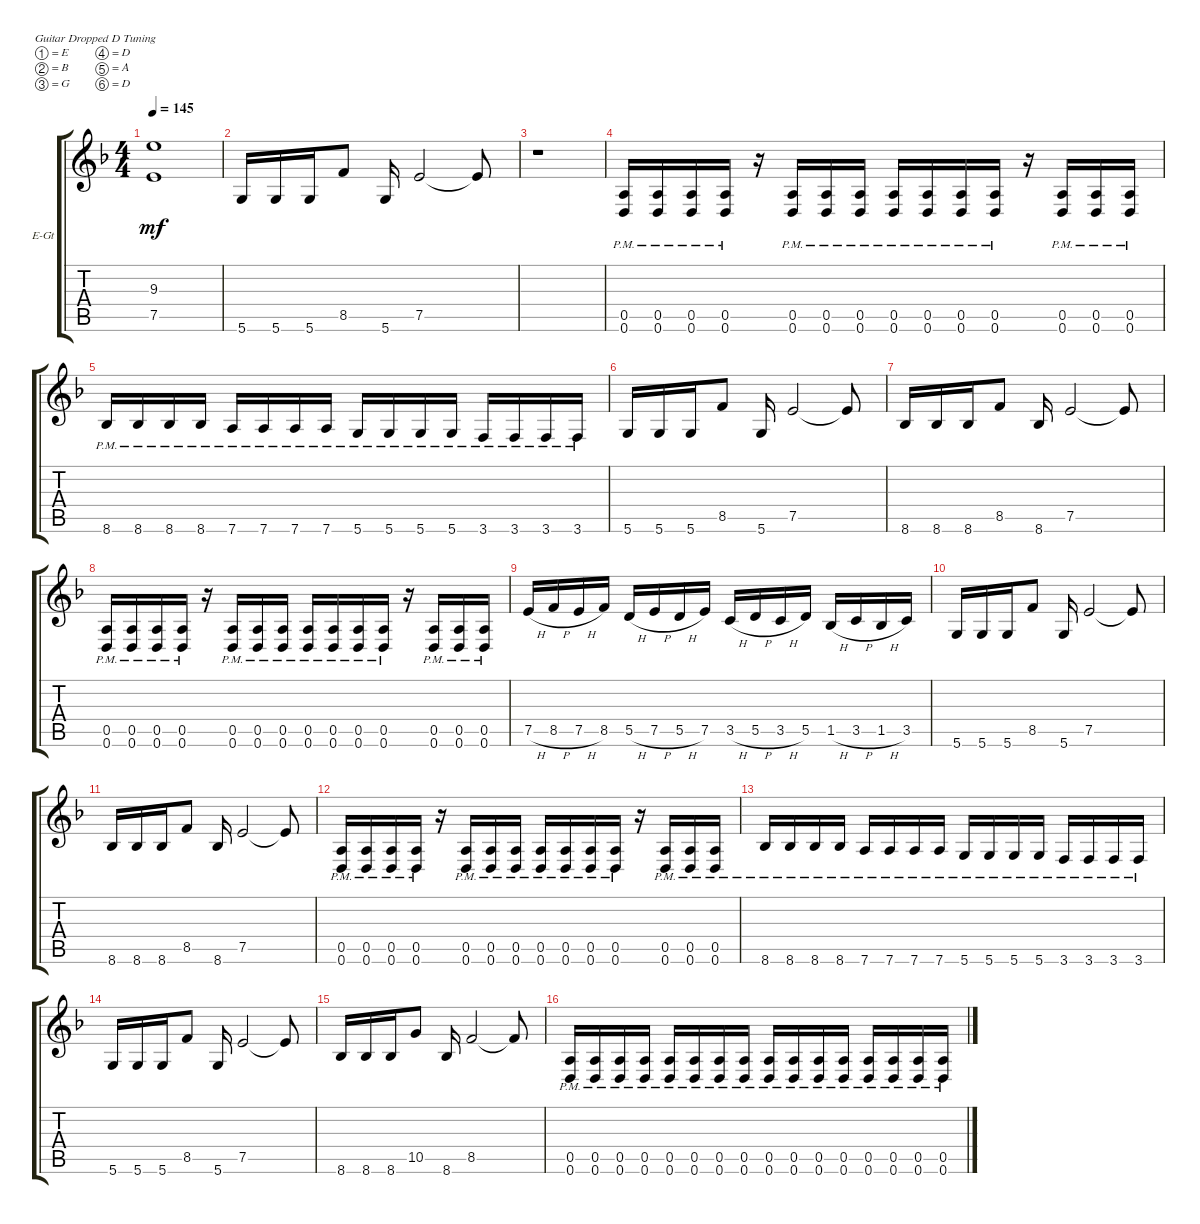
\defaultSystemsLayout 4
\bracketExtendMode groupsimilarinstruments
\firstSystemTrackNameOrientation horizontal
\otherSystemsTrackNameOrientation horizontal
\track ("Electric Guitar" "E-Gt") {instrument overdrivenguitar}
\staff {score tabs}
\tuning (E4 B3 G3 D3 A2 D2)
\ts (4 4)
\tempo 145
\clef g2
\ks f
(9.3 7.5).1{dy mf} |
5.6.16 5.6.16 5.6.16 8.5.8 5.6.16 7.5.2 7.5{t}.8 |
r.1 |
(0.6{pm} 0.5{pm}).16 (0.6{pm} 0.5{pm}).16 (0.6{pm} 0.5{pm}).16 (0.6{pm} 0.5{pm}).16 r.16 (0.6{pm} 0.5{pm}).16 (0.6{pm} 0.5{pm}).16 (0.6{pm} 0.5{pm}).16 (0.6{pm} 0.5{pm}).16 (0.6{pm} 0.5{pm}).16 (0.6{pm} 0.5{pm}).16 (0.6{pm} 0.5{pm}).16 r.16 (0.6{pm} 0.5{pm}).16 (0.6{pm} 0.5{pm}).16 (0.6{pm} 0.5{pm}).16 |
8.6{pm}.16 8.6{pm}.16 8.6{pm}.16 8.6{pm}.16 7.6{pm}.16 7.6{pm}.16 7.6{pm}.16 7.6{pm}.16 5.6{pm}.16 5.6{pm}.16 5.6{pm}.16 5.6{pm}.16 3.6{pm}.16 3.6{pm}.16 3.6{pm}.16 3.6{pm}.16 |
5.6.16 5.6.16 5.6.16 8.5.8 5.6.16 7.5.2 7.5{t}.8 |
8.6.16 8.6.16 8.6.16 8.5.8 8.6.16 7.5.2 7.5{t}.8 |
(0.6{pm} 0.5{pm}).16 (0.6{pm} 0.5{pm}).16 (0.6{pm} 0.5{pm}).16 (0.6{pm} 0.5{pm}).16 r.16 (0.6{pm} 0.5{pm}).16 (0.6{pm} 0.5{pm}).16 (0.6{pm} 0.5{pm}).16 (0.6{pm} 0.5{pm}).16 (0.6{pm} 0.5{pm}).16 (0.6{pm} 0.5{pm}).16 (0.6{pm} 0.5{pm}).16 r.16 (0.6{pm} 0.5{pm}).16 (0.6{pm} 0.5{pm}).16 (0.6{pm} 0.5{pm}).16 |
7.5{h}.16 8.5{h}.16 7.5{h}.16 8.5.16 5.5{h}.16 7.5{h}.16 5.5{h}.16 7.5.16 3.5{h}.16 5.5{h}.16 3.5{h}.16 5.5.16 1.5{h}.16 3.5{h}.16 1.5{h}.16 3.5.16 |
5.6.16 5.6.16 5.6.16 8.5.8 5.6.16 7.5.2 7.5{t}.8 |
8.6.16 8.6.16 8.6.16 8.5.8 8.6.16 7.5.2 7.5{t}.8 |
(0.6{pm} 0.5{pm}).16 (0.6{pm} 0.5{pm}).16 (0.6{pm} 0.5{pm}).16 (0.6{pm} 0.5{pm}).16 r.16 (0.6{pm} 0.5{pm}).16 (0.6{pm} 0.5{pm}).16 (0.6{pm} 0.5{pm}).16 (0.6{pm} 0.5{pm}).16 (0.6{pm} 0.5{pm}).16 (0.6{pm} 0.5{pm}).16 (0.6{pm} 0.5{pm}).16 r.16 (0.6{pm} 0.5{pm}).16 (0.6{pm} 0.5{pm}).16 (0.6{pm} 0.5{pm}).16 |
8.6{pm}.16 8.6{pm}.16 8.6{pm}.16 8.6{pm}.16 7.6{pm}.16 7.6{pm}.16 7.6{pm}.16 7.6{pm}.16 5.6{pm}.16 5.6{pm}.16 5.6{pm}.16 5.6{pm}.16 3.6{pm}.16 3.6{pm}.16 3.6{pm}.16 3.6{pm}.16 |
5.6.16 5.6.16 5.6.16 8.5.8 5.6.16 7.5.2 7.5{t}.8 |
8.6.16 8.6.16 8.6.16 10.5.8 8.6.16 8.5.2 8.5{t}.8 |
(0.6{pm} 0.5{pm}).16 (0.6{pm} 0.5{pm}).16 (0.6{pm} 0.5{pm}).16 (0.6{pm} 0.5{pm}).16 (0.5{pm} 0.6{pm}).16 (0.6{pm} 0.5{pm}).16 (0.6{pm} 0.5{pm}).16 (0.6{pm} 0.5{pm}).16 (0.6{pm} 0.5{pm}).16 (0.6{pm} 0.5{pm}).16 (0.6{pm} 0.5{pm}).16 (0.6{pm} 0.5{pm}).16 (0.6{pm} 0.5{pm}).16 (0.6{pm} 0.5{pm}).16 (0.6{pm} 0.5{pm}).16 (0.6{pm} 0.5{pm}).16
